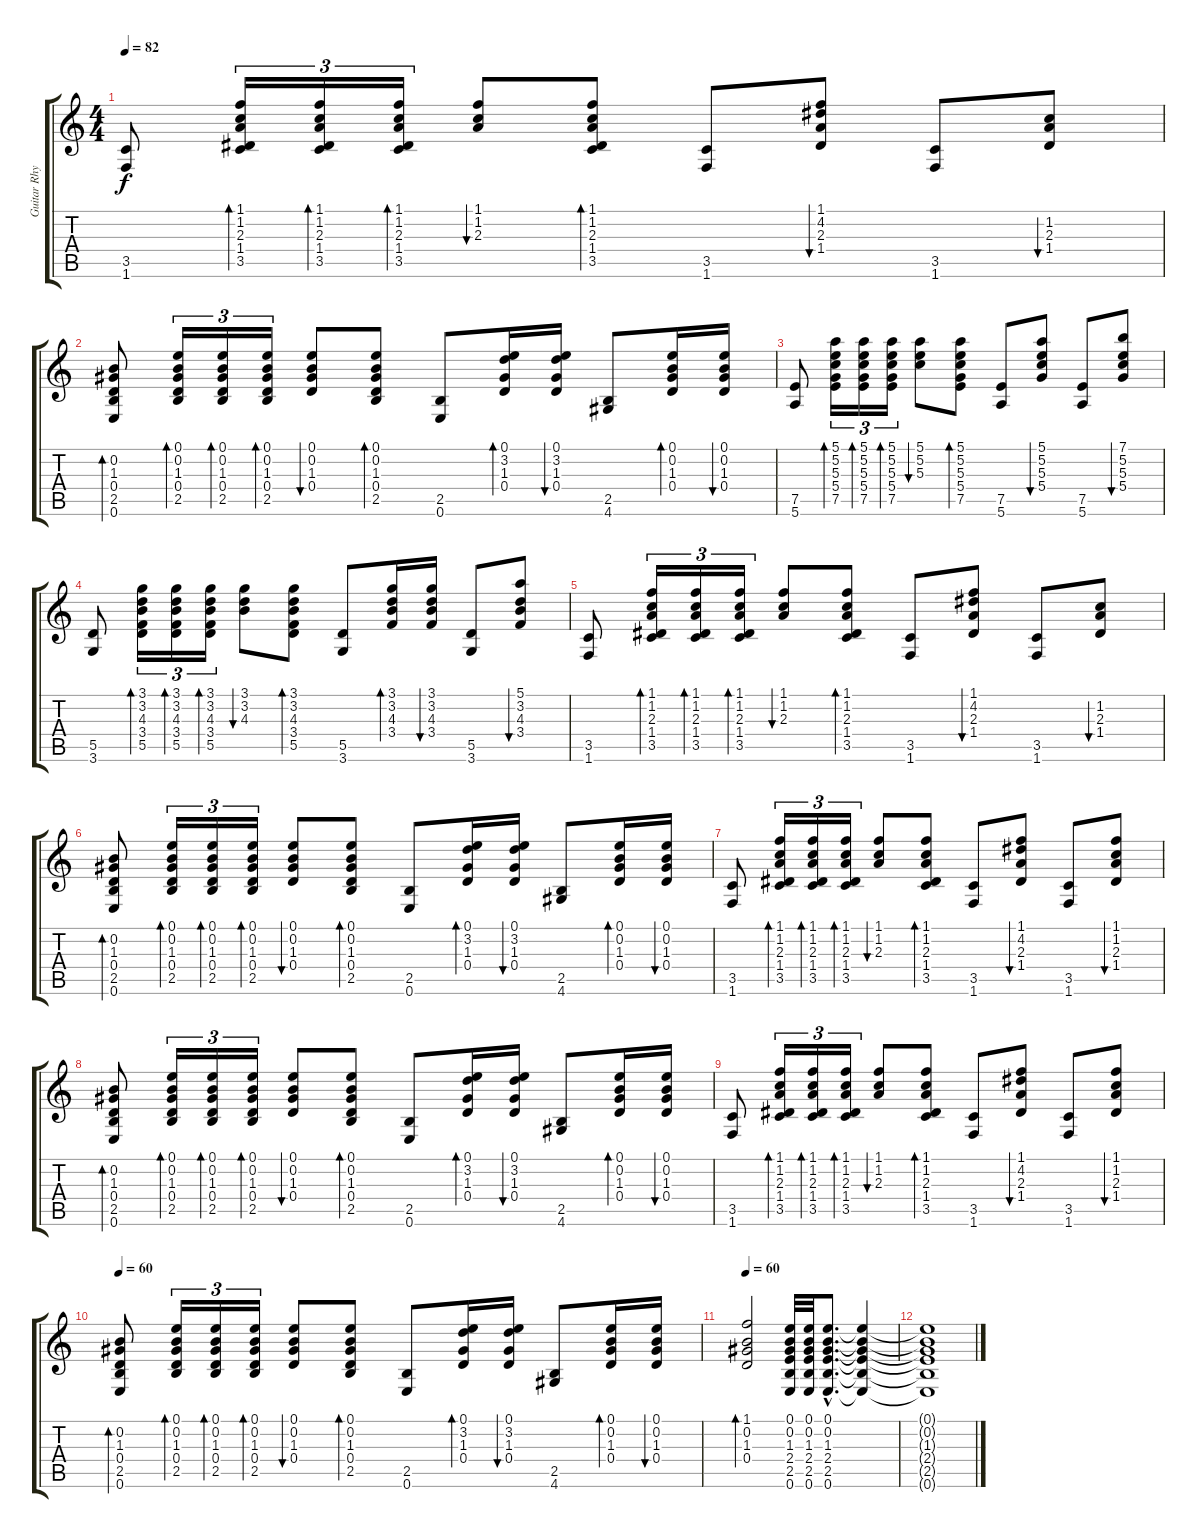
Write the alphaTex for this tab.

\track ("Guitar Rhythm" "Guitar Rhy") {instrument acousticguitarnylon}
\staff {score tabs}
\tuning (E4 B3 G3 D3 A2 E2) {hide}
\ts (4 4)
\tempo 82
\clef g2
\ks c
(3.5 1.6).8{dy f} (1.1 1.2 2.3 1.4 3.5).16{tu (3 2) bd 30} (1.1 1.2 2.3 1.4 3.5).16{tu (3 2) bd 30} (1.1 1.2 2.3 1.4 3.5).16{tu (3 2) bd 30} (1.1 1.2 2.3).8{bu 30} (1.1 1.2 2.3 1.4 3.5).8{bd 30} (3.5 1.6).8 (1.1 4.2 2.3 1.4).8{bu 30} (3.5 1.6).8 (1.2 2.3 1.4).8{bu 30} |
(0.2 1.3 0.4 2.5 0.6).8{bd 30} (0.1 0.2 1.3 0.4 2.5).16{tu (3 2) bd 30} (0.1 0.2 1.3 0.4 2.5).16{tu (3 2) bd 30} (0.1 0.2 1.3 0.4 2.5).16{tu (3 2) bd 30} (0.1 0.2 1.3 0.4).8{bu 30} (0.1 0.2 1.3 0.4 2.5).8{bd 30} (2.5 0.6).8 (0.1 3.2 1.3 0.4).16{bd 30} (0.1 3.2 1.3 0.4).16{bu 30} (2.5 4.6).8 (0.1 0.2 1.3 0.4).16{bd 30} (0.1 0.2 1.3 0.4).16{bu 30} |
(7.5 5.6).8 (5.1 5.2 5.3 5.4 7.5).16{tu (3 2) bd 30} (5.1 5.2 5.3 5.4 7.5).16{tu (3 2) bd 30} (5.1 5.2 5.3 5.4 7.5).16{tu (3 2) bd 30} (5.1 5.2 5.3).8{bu 30} (5.1 5.2 5.3 5.4 7.5).8{bd 30} (7.5 5.6).8 (5.1 5.2 5.3 5.4).8{bu 30} (7.5 5.6).8 (7.1 5.2 5.3 5.4).8{bu 30} |
(5.5 3.6).8 (3.1 3.2 4.3 3.4 5.5).16{tu (3 2) bd 30} (3.1 3.2 4.3 3.4 5.5).16{tu (3 2) bd 30} (3.1 3.2 4.3 3.4 5.5).16{tu (3 2) bd 30} (3.1 3.2 4.3).8{bu 30} (3.1 3.2 4.3 3.4 5.5).8{bd 30} (5.5 3.6).8 (3.1 3.2 4.3 3.4).16{bd 120} (3.1 3.2 4.3 3.4).16{bu 120} (5.5 3.6).8 (5.1 3.2 4.3 3.4).8{bu 120} |
(3.5 1.6).8 (1.1 1.2 2.3 1.4 3.5).16{tu (3 2) bd 30} (1.1 1.2 2.3 1.4 3.5).16{tu (3 2) bd 30} (1.1 1.2 2.3 1.4 3.5).16{tu (3 2) bd 30} (1.1 1.2 2.3).8{bu 30} (1.1 1.2 2.3 1.4 3.5).8{bd 30} (3.5 1.6).8 (1.1 4.2 2.3 1.4).8{bu 30} (3.5 1.6).8 (1.2 2.3 1.4).8{bu 30} |
(0.2 1.3 0.4 2.5 0.6).8{bd 30} (0.1 0.2 1.3 0.4 2.5).16{tu (3 2) bd 30} (0.1 0.2 1.3 0.4 2.5).16{tu (3 2) bd 30} (0.1 0.2 1.3 0.4 2.5).16{tu (3 2) bd 30} (0.1 0.2 1.3 0.4).8{bu 30} (0.1 0.2 1.3 0.4 2.5).8{bd 30} (2.5 0.6).8 (0.1 3.2 1.3 0.4).16{bd 30} (0.1 3.2 1.3 0.4).16{bu 30} (2.5 4.6).8 (0.1 0.2 1.3 0.4).16{bd 30} (0.1 0.2 1.3 0.4).16{bu 30} |
\section ("" "")
(3.5 1.6).8 (1.1 1.2 2.3 1.4 3.5).16{tu (3 2) bd 30} (1.1 1.2 2.3 1.4 3.5).16{tu (3 2) bd 30} (1.1 1.2 2.3 1.4 3.5).16{tu (3 2) bd 30} (1.1 1.2 2.3).8{bu 30} (1.1 1.2 2.3 1.4 3.5).8{bd 30} (3.5 1.6).8 (1.1 4.2 2.3 1.4).8{bu 30} (3.5 1.6).8 (1.1 1.2 2.3 1.4).8{bu 30} |
(0.2 1.3 0.4 2.5 0.6).8{bd 30} (0.1 0.2 1.3 0.4 2.5).16{tu (3 2) bd 30} (0.1 0.2 1.3 0.4 2.5).16{tu (3 2) bd 30} (0.1 0.2 1.3 0.4 2.5).16{tu (3 2) bd 30} (0.1 0.2 1.3 0.4).8{bu 30} (0.1 0.2 1.3 0.4 2.5).8{bd 30} (2.5 0.6).8 (0.1 3.2 1.3 0.4).16{bd 30} (0.1 3.2 1.3 0.4).16{bu 30} (2.5 4.6).8 (0.1 0.2 1.3 0.4).16{bd 30} (0.1 0.2 1.3 0.4).16{bu 30} |
(3.5 1.6).8 (1.1 1.2 2.3 1.4 3.5).16{tu (3 2) bd 30} (1.1 1.2 2.3 1.4 3.5).16{tu (3 2) bd 30} (1.1 1.2 2.3 1.4 3.5).16{tu (3 2) bd 30} (1.1 1.2 2.3).8{bu 30} (1.1 1.2 2.3 1.4 3.5).8{bd 30} (3.5 1.6).8 (1.1 4.2 2.3 1.4).8{bu 30} (3.5 1.6).8 (1.1 1.2 2.3 1.4).8{bu 30} |
\tempo 60
(0.2 1.3 0.4 2.5 0.6).8{bd 30} (0.1 0.2 1.3 0.4 2.5).16{tu (3 2) bd 30} (0.1 0.2 1.3 0.4 2.5).16{tu (3 2) bd 30} (0.1 0.2 1.3 0.4 2.5).16{tu (3 2) bd 30} (0.1 0.2 1.3 0.4).8{bu 30} (0.1 0.2 1.3 0.4 2.5).8{bd 30} (2.5 0.6).8 (0.1 3.2 1.3 0.4).16{bd 30} (0.1 3.2 1.3 0.4).16{bu 30} (2.5 4.6).8 (0.1 0.2 1.3 0.4).16{bd 30} (0.1 0.2 1.3 0.4).16{bu 30} |
\section ("" "")
\tempo 60
(1.1 0.2 1.3 0.4).2{bd 240} (0.1 0.2 1.3 2.4 2.5 0.6).32 (0.1 0.2 1.3 2.4 2.5 0.6).32 (0.1{hac} 0.2{hac} 1.3{hac} 2.4{hac} 2.5{hac} 0.6{hac}).8{d} (0.1{t} 0.2{t} 1.3{t} 2.4{t} 2.5{t} 0.6{t}).4 |
(0.1{t} 0.2{t} 1.3{t} 2.4{t} 2.5{t} 0.6{t}).1
